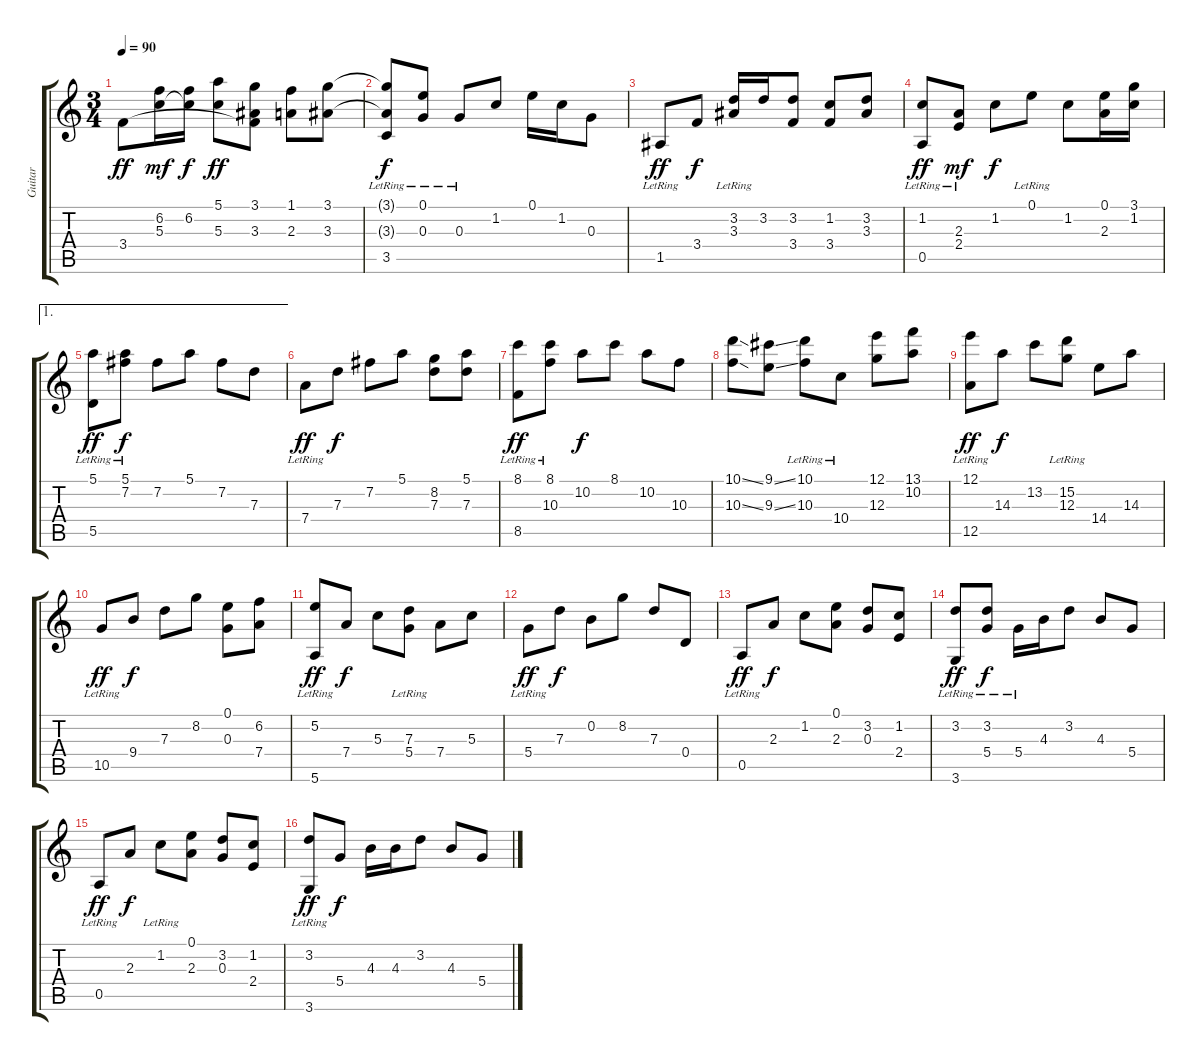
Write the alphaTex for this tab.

\track ("Guitar" "Guitar") {instrument acousticguitarnylon}
\staff {score tabs}
\tuning (E4 B3 G3 D3 A2 E2) {hide}
\ts (3 4)
\tempo 90
\clef g2
\ks c
3.4.8{dy ff} (6.2 5.3).16{dy mf} (6.2 5.3{t}).16{dy f} (5.1 5.3).8{dy ff} (3.1 3.3 3.4{t}).8 (1.1 2.3).8 (3.1 3.3).8 |
(3.1{t} 3.3{t} 3.5{lr}).8{dy f} (0.1{lr} 0.3).8 0.3{lr}.8 1.2.8 0.1.16 1.2.16 0.3.8 |
1.5{lr}.8{dy ff} 3.4.8{dy f} (3.2 3.3{lr}).16 3.2.16 (3.2 3.4).8 (1.2 3.4).8 (3.2 3.3).8 |
(1.2 0.5{lr}).8{dy ff} (2.3{lr} 2.4{lr}).8{dy mf} 1.2.8{dy f} 0.1{lr}.8 1.2.8 (0.1 2.3).16 (3.1 1.2).16 |
\ae 1
(5.1 5.5{lr}).8{dy ff} (5.1{lr} 7.2).8{dy f} 7.2.8 5.1.8 7.2.8 7.3.8 |
7.4{lr}.8{dy ff} 7.3.8{dy f} 7.2.8 5.1.8 (8.2 7.3).8 (5.1 7.3).8 |
(8.1 8.5{lr}).8{dy ff} (8.1{lr} 10.3{lr}).8 10.2.8{dy f} 8.1.8 10.2.8 10.3.8 |
(10.1{ss} 10.3{ss}).8 (9.1{ss} 9.3{ss}).8 (10.1{lr} 10.3{lr}).8 10.4{lr}.8 (12.1 12.3).8 (13.1 10.2).8 |
(12.1{lr} 12.5{lr}).8{dy ff} 14.3.8{dy f} 13.2.8 (15.2{lr} 12.3{lr}).8 14.4.8 14.3.8 |
10.5{lr}.8{dy ff} 9.4.8{dy f} 7.3.8 8.2.8 (0.1 0.3).8 (6.2 7.4).8 |
(5.2{lr} 5.6{lr}).8{dy ff} 7.4.8{dy f} 5.3.8 (7.3{lr} 5.4).8 7.4.8 5.3.8 |
5.4{lr}.8{dy ff} 7.3.8{dy f} 0.2.8 8.2.8 7.3.8 0.4.8 |
0.5{lr}.8{dy ff} 2.3.8{dy f} 1.2.8 (0.1 2.3).8 (3.2 0.3).8 (1.2 2.4).8 |
(3.2 3.6{lr}).8{dy ff} (3.2{lr} 5.4).8{dy f} 5.4{lr}.16 4.3.16 3.2.8 4.3.8 5.4.8 |
0.5{lr}.8{dy ff} 2.3.8{dy f} 1.2{lr}.8 (0.1 2.3).8 (3.2 0.3).8 (1.2 2.4).8 |
(3.2{lr} 3.6{lr}).8{dy ff} 5.4.8{dy f} 4.3.16 4.3.16 3.2.8 4.3.8 5.4.8
